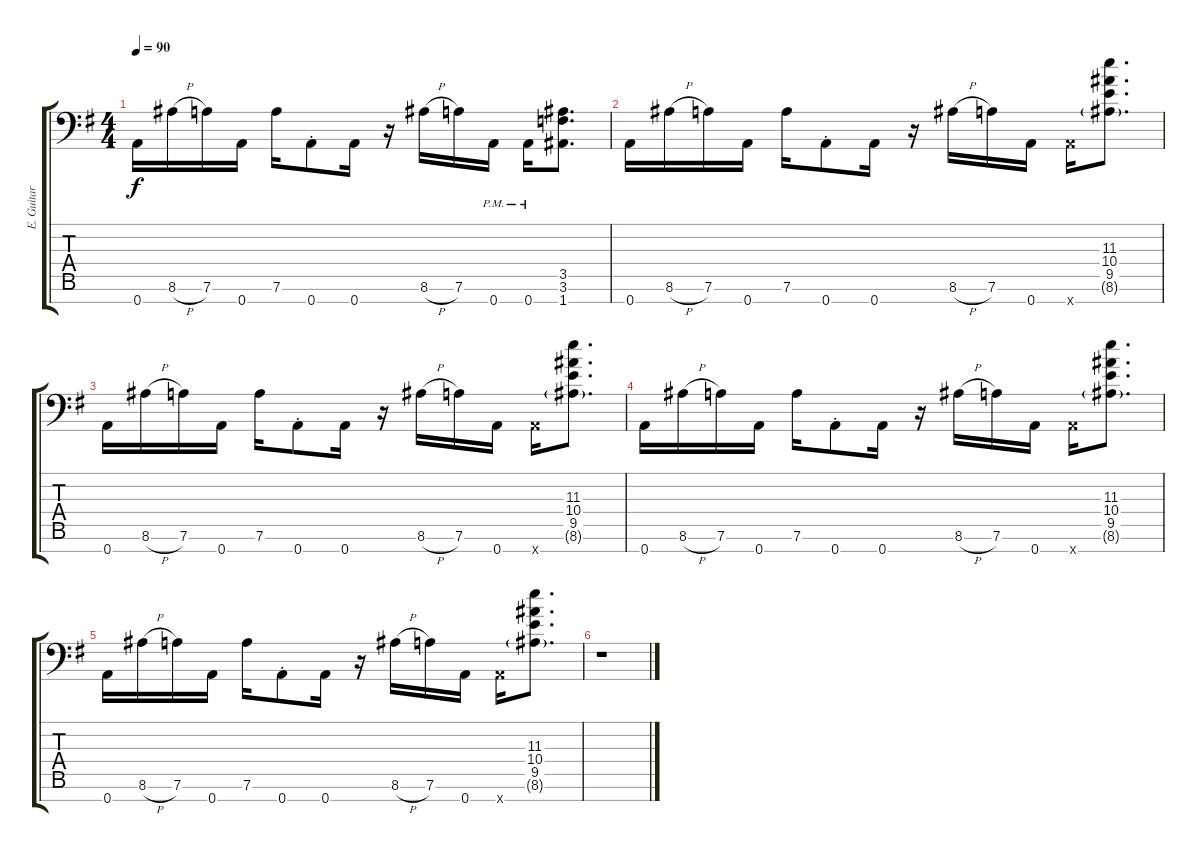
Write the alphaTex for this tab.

\track ("E. Guitar II" "E. Guitar ") {instrument overdrivenguitar}
\staff {score tabs}
\tuning (D4 A3 F3 C3 G2 D2 A1) {hide}
\ts (4 4)
\tempo 90
\clef f4
\ks g
0.7.16{dy f} 8.6{h}.16 7.6.16 0.7.16 7.6.16 0.7{st}.8 0.7.16 r.16 8.6{h}.16 7.6.16 0.7{pm}.16 0.7{pm}.16 (3.5 3.6 1.7).8{d} |
0.7.16 8.6{h}.16 7.6.16 0.7.16 7.6.16 0.7{st}.8 0.7.16 r.16 8.6{h}.16 7.6.16 0.7.16 0.7{x}.16 (11.3 10.4 9.5 8.6{g}).8{d} |
0.7.16 8.6{h}.16 7.6.16 0.7.16 7.6.16 0.7{st}.8 0.7.16 r.16 8.6{h}.16 7.6.16 0.7.16 0.7{x}.16 (11.3 10.4 9.5 8.6{g}).8{d} |
0.7.16 8.6{h}.16 7.6.16 0.7.16 7.6.16 0.7{st}.8 0.7.16 r.16 8.6{h}.16 7.6.16 0.7.16 0.7{x}.16 (11.3 10.4 9.5 8.6{g}).8{d} |
0.7.16 8.6{h}.16 7.6.16 0.7.16 7.6.16 0.7{st}.8 0.7.16 r.16 8.6{h}.16 7.6.16 0.7.16 0.7{x}.16 (11.3 10.4 9.5 8.6{g}).8{d} |
r.1
